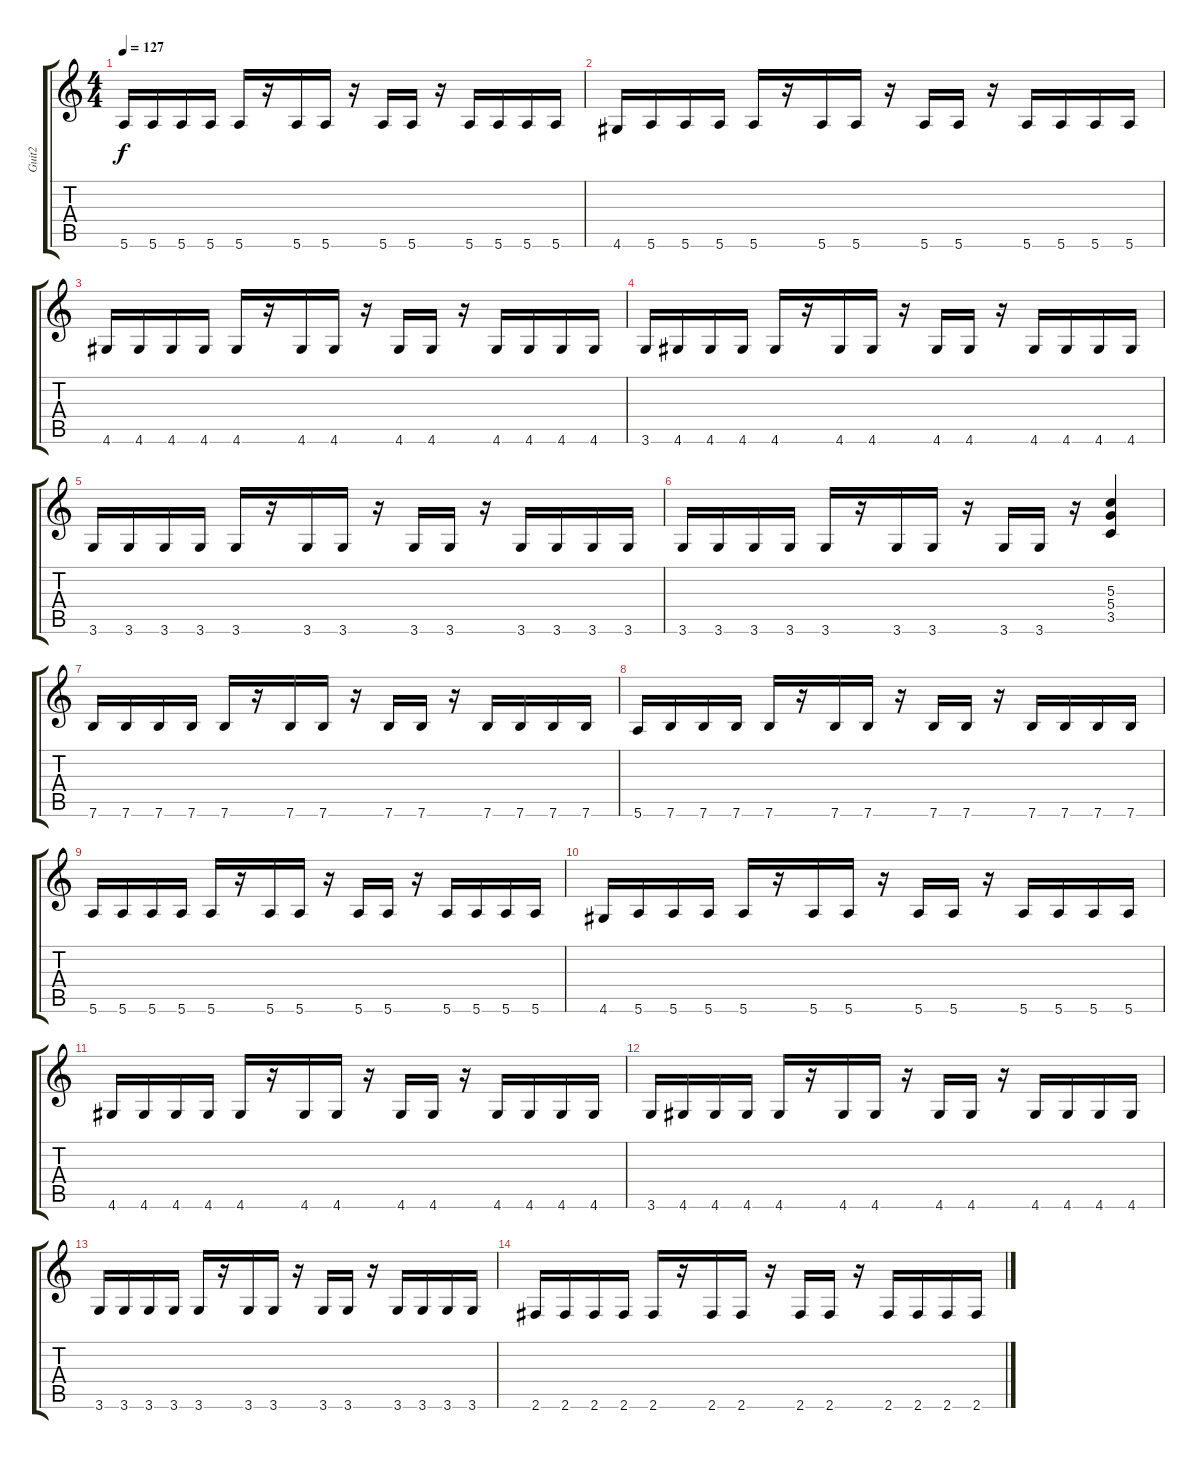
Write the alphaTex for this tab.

\track ("Guit2" "Guit2") {instrument overdrivenguitar}
\staff {score tabs}
\tuning (E4 B3 G3 D3 A2 E2) {hide}
\ts (4 4)
\tempo 127
\clef g2
\ks c
5.6.16{dy f} 5.6.16 5.6.16 5.6.16 5.6.16 r.16 5.6.16 5.6.16 r.16 5.6.16 5.6.16 r.16 5.6.16 5.6.16 5.6.16 5.6.16 |
4.6.16 5.6.16 5.6.16 5.6.16 5.6.16 r.16 5.6.16 5.6.16 r.16 5.6.16 5.6.16 r.16 5.6.16 5.6.16 5.6.16 5.6.16 |
4.6.16 4.6.16 4.6.16 4.6.16 4.6.16 r.16 4.6.16 4.6.16 r.16 4.6.16 4.6.16 r.16 4.6.16 4.6.16 4.6.16 4.6.16 |
3.6.16 4.6.16 4.6.16 4.6.16 4.6.16 r.16 4.6.16 4.6.16 r.16 4.6.16 4.6.16 r.16 4.6.16 4.6.16 4.6.16 4.6.16 |
3.6.16 3.6.16 3.6.16 3.6.16 3.6.16 r.16 3.6.16 3.6.16 r.16 3.6.16 3.6.16 r.16 3.6.16 3.6.16 3.6.16 3.6.16 |
3.6.16 3.6.16 3.6.16 3.6.16 3.6.16 r.16 3.6.16 3.6.16 r.16 3.6.16 3.6.16 r.16 (5.3 5.4 3.5).4 |
7.6.16 7.6.16 7.6.16 7.6.16 7.6.16 r.16 7.6.16 7.6.16 r.16 7.6.16 7.6.16 r.16 7.6.16 7.6.16 7.6.16 7.6.16 |
5.6.16 7.6.16 7.6.16 7.6.16 7.6.16 r.16 7.6.16 7.6.16 r.16 7.6.16 7.6.16 r.16 7.6.16 7.6.16 7.6.16 7.6.16 |
5.6.16 5.6.16 5.6.16 5.6.16 5.6.16 r.16 5.6.16 5.6.16 r.16 5.6.16 5.6.16 r.16 5.6.16 5.6.16 5.6.16 5.6.16 |
4.6.16 5.6.16 5.6.16 5.6.16 5.6.16 r.16 5.6.16 5.6.16 r.16 5.6.16 5.6.16 r.16 5.6.16 5.6.16 5.6.16 5.6.16 |
4.6.16 4.6.16 4.6.16 4.6.16 4.6.16 r.16 4.6.16 4.6.16 r.16 4.6.16 4.6.16 r.16 4.6.16 4.6.16 4.6.16 4.6.16 |
3.6.16 4.6.16 4.6.16 4.6.16 4.6.16 r.16 4.6.16 4.6.16 r.16 4.6.16 4.6.16 r.16 4.6.16 4.6.16 4.6.16 4.6.16 |
3.6.16 3.6.16 3.6.16 3.6.16 3.6.16 r.16 3.6.16 3.6.16 r.16 3.6.16 3.6.16 r.16 3.6.16 3.6.16 3.6.16 3.6.16 |
2.6.16 2.6.16 2.6.16 2.6.16 2.6.16 r.16 2.6.16 2.6.16 r.16 2.6.16 2.6.16 r.16 2.6.16 2.6.16 2.6.16 2.6.16
